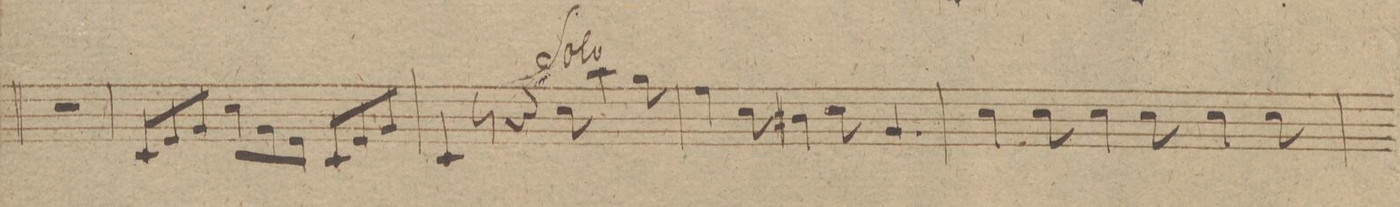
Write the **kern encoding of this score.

**kern	**dynam
*I"Fagotto 1mo	*
*clefF4	*
*k[f#]	*
*M9/8	*
8%9r	.
=60	=60
8EE/L	.
8GG/	.
8BB/J	.
8E\L	.
8BB\	.
8GG\J	.
8EE/L	.
8GG/	.
8BB/J	.
=61	=61
4EE/	.
8r	.
4r	.
8E\	.
4c\	.
8B\	.
=62	=62
4A\	.
8E\	.
4D#X\	.
8E\	.
4.BB/	.
=63	=63
4E\	.
8E\	.
4E\	.
8E\	.
4E\	.
8E\	.
=64	=64
*-	*-
